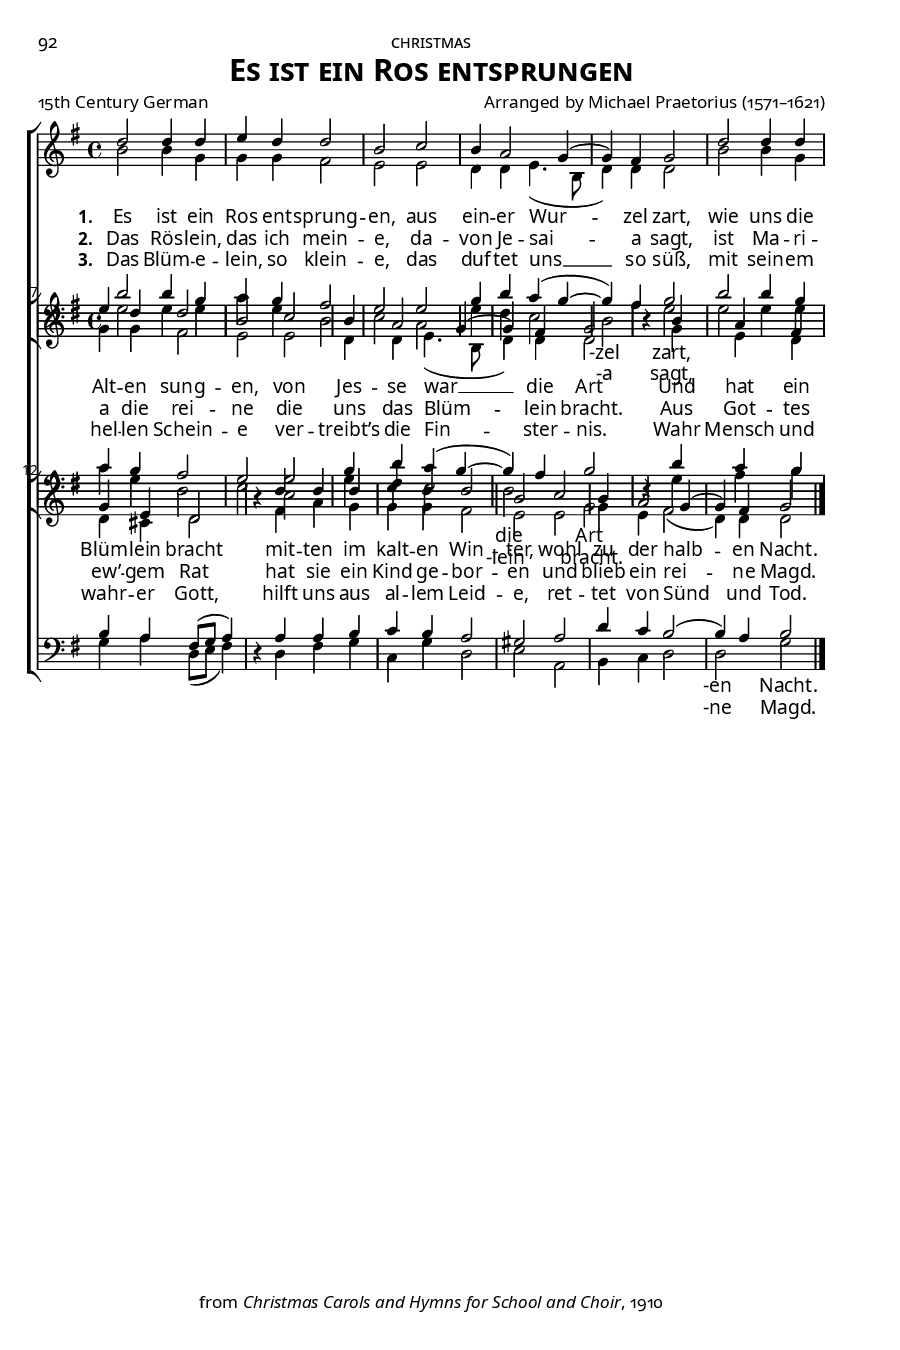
\version "2.14.2"
\include "util.ly"
\header {
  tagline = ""%\markup { "from" \concat{\italic "HymnsAndCarolsOfChristmas.com"}}

    title = \markup{\override #'(font-name . "Garamond Premier Pro Semibold"){ \abs-fontsize #15 \smallCapsOldStyle"Es ist ein Ros entsprungen"}}
    poet = \markup\oldStyleNum"15th Century German"
    composer = \markup\oldStyleNum"Arranged by Michael Praetorius (1571–1621)"
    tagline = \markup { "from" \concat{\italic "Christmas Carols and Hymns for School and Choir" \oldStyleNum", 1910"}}
  }
\paper {
  print-all-headers = ##f
  paper-height = 9\in
  paper-width = 6\in
  indent = 0\in
  %system-system-spacing = #'((basic-distance . 10) (padding . 0))
  system-system-spacing =
    #'((basic-distance . 0)
       (minimum-distance . 0)
       (padding . -12)
       (stretchability . 100))
  %markup-system-spacing =
  %  #'((basic-distance . 0)
  %     (minimum-distance . 0)
  %     (padding . -5)
  %     (stretchability . 100))
  score-markup-spacing =
    #'((basic-distance . 0)
       (minimum-distance . 0)
       (padding . -2)
       (stretchability . 100))
%{IF_LESSER
  markup-system-spacing #'stretchability = 50
  top-markup-spacing #'stretchability = 30
  last-bottom-spacing #'stretchability = 60
%}%END_IF_LESSER
  ragged-last-bottom = ##t
  ragged-bottom = ##f
  two-sided = ##t
  inner-margin = 0.5\in
  outer-margin = 0.25\in
  top-margin = 0.25\in
  bottom-margin = 0.25\in
  first-page-number = #092
  print-first-page-number = ##t
  headerLine = \markup{\override #'(font-name . "Garamond Premier Pro") \smallCapsOldStyle"christmas"}
  oddHeaderMarkup = \markup\fill-line{
     \override #'(font-name . "Garamond Premier Pro")\abs-fontsize #8.5
     \combine 
        \fill-line{"" \on-the-fly #print-page-number-check-first
        \oldStylePageNum""
        }
        \fill-line{\headerLine}
  }
  evenHeaderMarkup = \markup {
     \override #'(font-name . "Garamond Premier Pro")\abs-fontsize #8.5
     \combine
        \on-the-fly #print-page-number-check-first
        \oldStylePageNum""
        \fill-line{\headerLine}
  }
}
#(set-global-staff-size 15) \paper{ #(define fonts (make-pango-font-tree "GoudyOlSt BT" "Garamond Premier Pro" "Garamond Premier Pro" (/ 15 20))) }
global = {
  \key g \major
  \time 4/4
  \override DynamicLineSpanner #'staff-padding = #0.0
  \override DynamicLineSpanner #'Y-extent = #'(-1 . 1)
}

sopMusic = \relative c'' {
  d2 d4 d |
  e d d2 |
  b c |
  b4 a2 g4( |
  
  g) fis g2 |
  d' d4 d |
  e d d2 |
  b c |
  
  b4 a2 g4( |
  g) fis g2 |
  b4\rest b4 a fis |
  g e d2 |
  
  b'4\rest d4 d d |
  e d d2 |
  b c |
  b4\! a2 g4( |
  g) fis g2 \bar "|."
}
sopWords = \lyricmode {
  
}

altoMusic = \relative c'' {
  b2 b4 g |
  g g fis2 |
  e e |
  d4 d e4.( b8 |
  
  d4) d4 d2 |
  b'2 b4 g |
  g g fis2 |
  e e |
  
  d4 d e4.( b8 |
  d4) d d2 |
  s4 g e d |
  d cis d2 |
  
  s4 fis a g |
  g g fis2 |
  e e |
  g4 e fis2( |
  d4) d d2 \bar "|."
}
altoWords = \lyricmode {
  \dropLyricsV
  \set stanza = #"1. "
  Es ist ein Ros ent -- sprung -- en,
  aus ein -- er Wur -- zel zart,
  wie uns die Alt -- en sung -- en,
  von Jes -- se war __ die Art
  Und hat ein Blüm -- lein bracht
  mit -- ten im kalt -- en Win -- ter,
  wohl zu der halb -- en Nacht.
}
altoWordsII = \lyricmode {
  \dropLyricsV
  \set stanza = #"2. "
  Das Rös -- lein, das ich mein -- e,
  da -- von Je -- sai -- a sagt,
  ist Ma -- ri -- a die rei -- ne
  die uns das Blüm -- lein bracht.
  Aus Got -- tes ew’ -- gem Rat
  hat sie ein Kind ge -- bor -- en
  und blieb ein rei -- ne Magd.
}
altoWordsIII = \lyricmode {
  \dropLyricsV
  \set stanza = #"3. "
  Das Blüm -- e -- lein, so klein -- e,
  das duf -- tet uns __ so süß,
  mit sein -- em hel -- len Schein -- e
  ver -- treibt’s die Fin -- ster -- nis.
  Wahr Mensch und wahr -- er Gott,
  hilft uns aus al -- lem Leid -- e,
  ret -- tet von Sünd und Tod.
}
altoWordsIV = \lyricmode {
}
altoWordsV = \lyricmode {
}
altoWordsVI = \lyricmode {
}
tenorMusic = \relative c' {
  d2 d4 b |
  c b a2 |
  g g |
  b4 d c( b~ |
  
  b) a b2 |
  d d4 b |
  c b a2 |
  g g |
  
  b4 d c( b~ |
  b) a b2 |
  s4 d4 c b |
  b a fis8[( g] a4) |
  
  s4 a4 a b |
  c b a2 |
  gis a |
  d4 c b2( |
  b4) a b2 \bar "|."
}
tenorWords = \lyricmode {

}

bassMusic = \relative c {
  g'2 g4 g |
  c g d2 |
  e c |
  g'4 fis e2 |
  
  d2 g |
  g g4 g |
  c g d2 |
  e c |
  
  g'4 fis e2 |
  d g, |
  d'4\rest g a b |
  g a d,8[( e] fis4) |
  
  d4\rest d fis g |
  c, g' d2 |
  e a, |
  b4 c d2 |
  d g \bar "|."
}
bassWords = \lyricmode {
  \repeat unfold 11 { \skip 1 }
  -zel zart,
  \repeat unfold 11 { \skip 1 }
  die Art
  \repeat unfold 17 { \skip 1 }
  -en Nacht.
}
bassWordsII = \lyricmode {
  \repeat unfold 11 { \skip 1 }
  -a sagt,
  \repeat unfold 11 { \skip 1 }
  -lein bracht.
  \repeat unfold 17 { \skip 1 }
  -ne Magd.
}
bassWordsIII = \lyricmode {
  \repeat unfold 11 { \skip 1 }
  so süß,
  \repeat unfold 11 { \skip 1 }
  -ster -- nis.
  \repeat unfold 17 { \skip 1 }
  und Tod.
}

pianoRH = \relative c' {
  
}
pianoLH = \relative c' {
  
}

\score {
  <<
   \new ChoirStaff <<
%    \new Lyrics = sopranos \with { \override VerticalAxisGroup #'nonstaff-relatedstaff-spacing = #'((basic-distance . 1)) }
    \new Staff = women <<
      \new Voice = "sopranos" { \voiceOne << \global \sopMusic >> }
      \new Voice = "altos" { \voiceTwo << \global \altoMusic >> }
    >>
    \new Lyrics \with { alignAboveContext = #"women" \override VerticalAxisGroup #'nonstaff-relatedstaff-spacing = #'((basic-distance . 1))} \lyricsto "sopranos" \sopWords
    \new Lyrics = "altosVI"  \with { alignBelowContext = #"women" } \lyricsto "altos" \altoWordsVI
    \new Lyrics = "altosV"  \with { alignBelowContext = #"women" } \lyricsto "altos" \altoWordsV
    \new Lyrics = "altosIV"  \with { alignBelowContext = #"women" } \lyricsto "altos" \altoWordsIV
    \new Lyrics = "altosIII"  \with { alignBelowContext = #"women" } \lyricsto "altos" \altoWordsIII
    \new Lyrics = "altosII"  \with { alignBelowContext = #"women" } \lyricsto "altos" \altoWordsII
    \new Lyrics = "altos"  \with { alignBelowContext = #"women" \override VerticalAxisGroup #'nonstaff-relatedstaff-spacing = #'((basic-distance . 1)) } \lyricsto "altos" \altoWords
   \new Staff = men <<
      \clef bass
      \new Voice = "tenors" { \voiceOne << \global \tenorMusic >> }
      \new Voice = "basses" { \voiceTwo << \global \bassMusic >> }
    >>
    \new Lyrics \with { alignAboveContext = #"men" \override VerticalAxisGroup #'nonstaff-relatedstaff-spacing = #'((padding . 0.2)) } \lyricsto "tenors" \tenorWords
%{IF_LESSER
    \new Lyrics \with { alignBelowContext = #"men" \override VerticalAxisGroup #'nonstaff-relatedstaff-spacing = #'((basic-distance . 1)(padding . 0.2)) } \lyricsto "basses" \bassWordsIII
%}%END_IF_LESSER
    \new Lyrics \with { alignBelowContext = #"men" \override VerticalAxisGroup #'nonstaff-relatedstaff-spacing = #'((basic-distance . 1)(padding . 0.2)) } \lyricsto "basses" \bassWordsII
    \new Lyrics \with { alignBelowContext = #"men" \override VerticalAxisGroup #'nonstaff-relatedstaff-spacing = #'((basic-distance . 1)(padding . 0.2)) } \lyricsto "basses" \bassWords
  >>
%    \new PianoStaff << \new Staff { \new Voice { \pianoRH } } \new Staff { \clef "bass" \pianoLH } >>
  >>
  \layout {
    %#(layout-set-staff-size 15)
    %#(define fonts (make-pango-font-tree "GoudyOlSt BT" "Garamond Premier Pro" "Garamond Premier Pro" (/ 15 20)))
    \context {
      \Score
      %\override SpacingSpanner #'base-shortest-duration = #(ly:make-moment 1 8)
      %\override SpacingSpanner #'common-shortest-duration = #(ly:make-moment 1 4)
    }
    \context {
      % Remove all empty staves
      % \Staff \RemoveEmptyStaves \override VerticalAxisGroup #'remove-first = ##t
    }
    \context {
      \Lyrics
      \override LyricText #'X-offset = #center-on-word
    }
  }
  
  \midi {
    \tempo 4 = 90
    \set Staff.midiInstrument = "flute"
  
    \context {
      \Voice
      \remove "Dynamic_performer"
    }
  }
}
